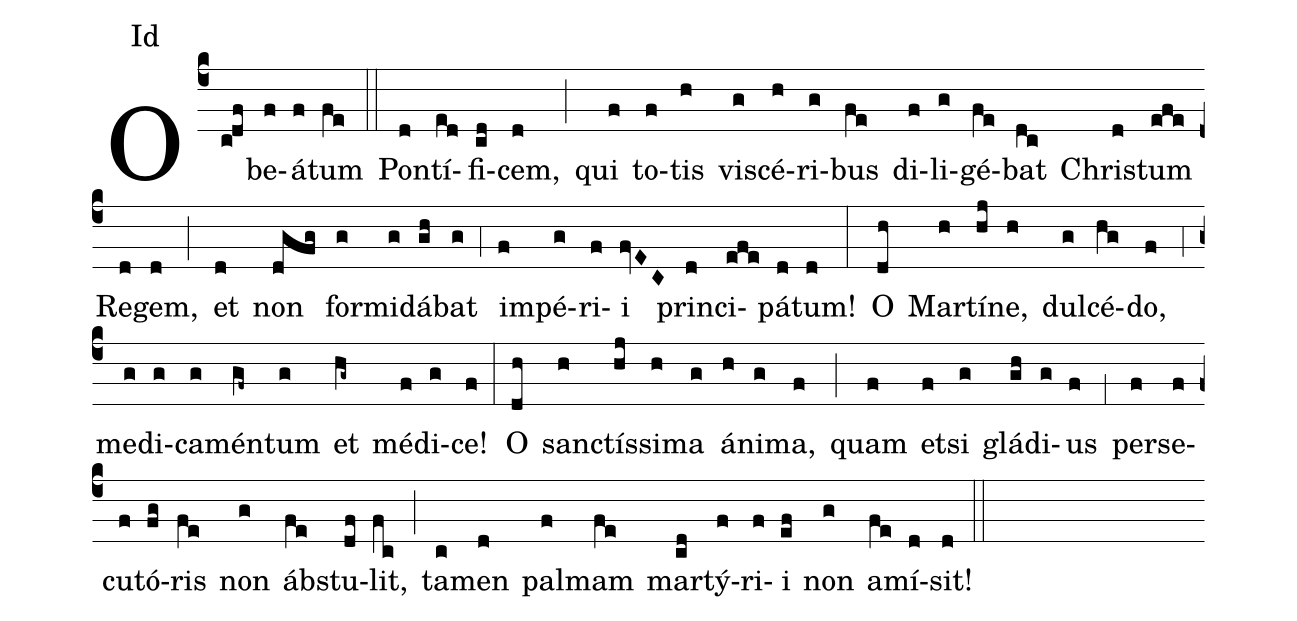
annotation: Id;
%%
(c4) O(c!df) be(f)á(f)tum(fe) (::) Pon(d)tí(ed)fi(cd)cem,(d) (;) qui(f) to(f)tis(h) vi(g)scé(h)ri(g)bus(fe) di(f)li(g)gé(fe)bat(dc) Chri(d)stum(efe) Re(d)gem,(d) (;) et(d) non(dgfg) for(g)mi(g)dá(gh)bat(g) (;4) im(f)pé(g)ri(f)i(fvEC) prin(d)ci(efe)pá(d)tum!(d) (:) O(dh) Mar(h)tí(hj)ne,(h) dul(g)cé(hg)do,(f) (;4) me(g)di(g)ca(g)mén(gf~)tum(g) et(hg~) mé(f)di(g)ce!(f) (:) O(dh) san(h)ctís(hj)si(h)ma(g) á(h)ni(g)ma,(f) (;) quam(f) et(f)si(g) glá(gh)di(g)us(f) (;1) per(f)se(f)cu(f)tó(fg)ris(fe) non(g) áb(fe)stu(df)lit,(fc) (;) ta(c)men(d) pal(f)mam(fe) mar(cd)tý(f)ri(f)i(ef) non(g) a(fe)mí(d)sit!(d) (::)
